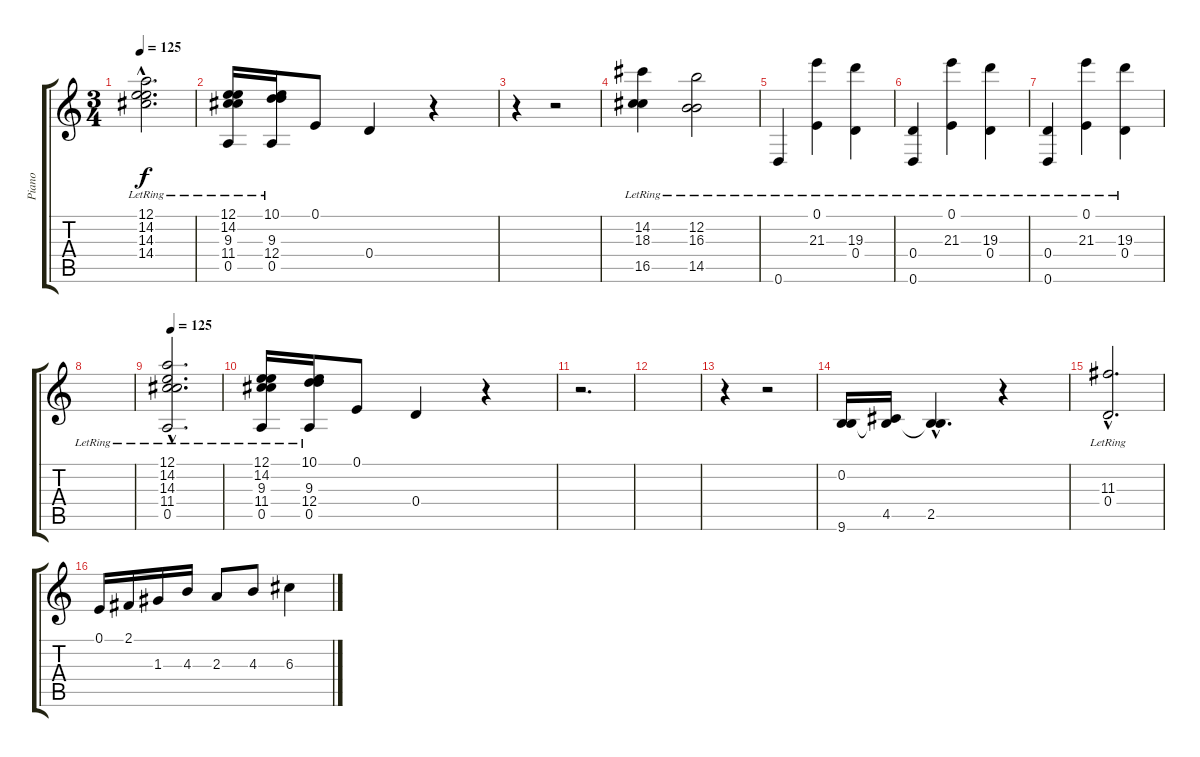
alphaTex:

\track ("Piano" "Piano") {instrument acousticgrandpiano}
\staff {score tabs}
\tuning (E4 B3 G4 D4 A3 D3) {hide}
\ts (3 4)
\tempo 125
\clef g2
\ks c
(12.1{hac lr} 14.2{hac lr} 14.3{hac lr} 14.4{hac lr}).2{d dy f} |
(12.1{lr} 14.2{lr} 9.3{lr} 11.4{lr} 0.5).16 (10.1{lr} 9.3{lr} 12.4{lr} 0.5).16 0.1.8 0.4.4 r.4 |
r.4 r.2 |
(14.2{lr} 18.3{lr} 16.5{lr}).4 (12.2{lr} 16.3{lr} 14.5{lr}).2 |
0.6{lr}.4 (0.1{lr} 21.3{lr}).4 (19.3{lr} 0.4{lr}).4 |
(0.4{lr} 0.6).4 (0.1{lr} 21.3{lr}).4 (19.3{lr} 0.4{lr}).4 |
(0.4{lr} 0.6).4 (0.1{lr} 21.3{lr}).4 (19.3{lr} 0.4{lr}).4 |
|
\tempo 125
(12.1{hac lr} 14.2{hac lr} 14.3{hac lr} 11.4{hac lr} 0.5{hac}).2{d} |
(12.1{lr} 14.2{lr} 9.3{lr} 11.4{lr} 0.5).16 (10.1{lr} 9.3{lr} 12.4{lr} 0.5).16 0.1.8 0.4.4 r.4 |
r.2{d} |
|
r.4 r.2 |
(0.2 9.6).16 (4.5 9.6{t}).16 (2.5{hac} 9.6{hac t}).4{d} r.4 |
(11.3{hac lr} 0.4{hac lr}).2{d} |
0.1.16 2.1.16 1.3.16 4.3.16 2.3.8 4.3.8 6.3.4
